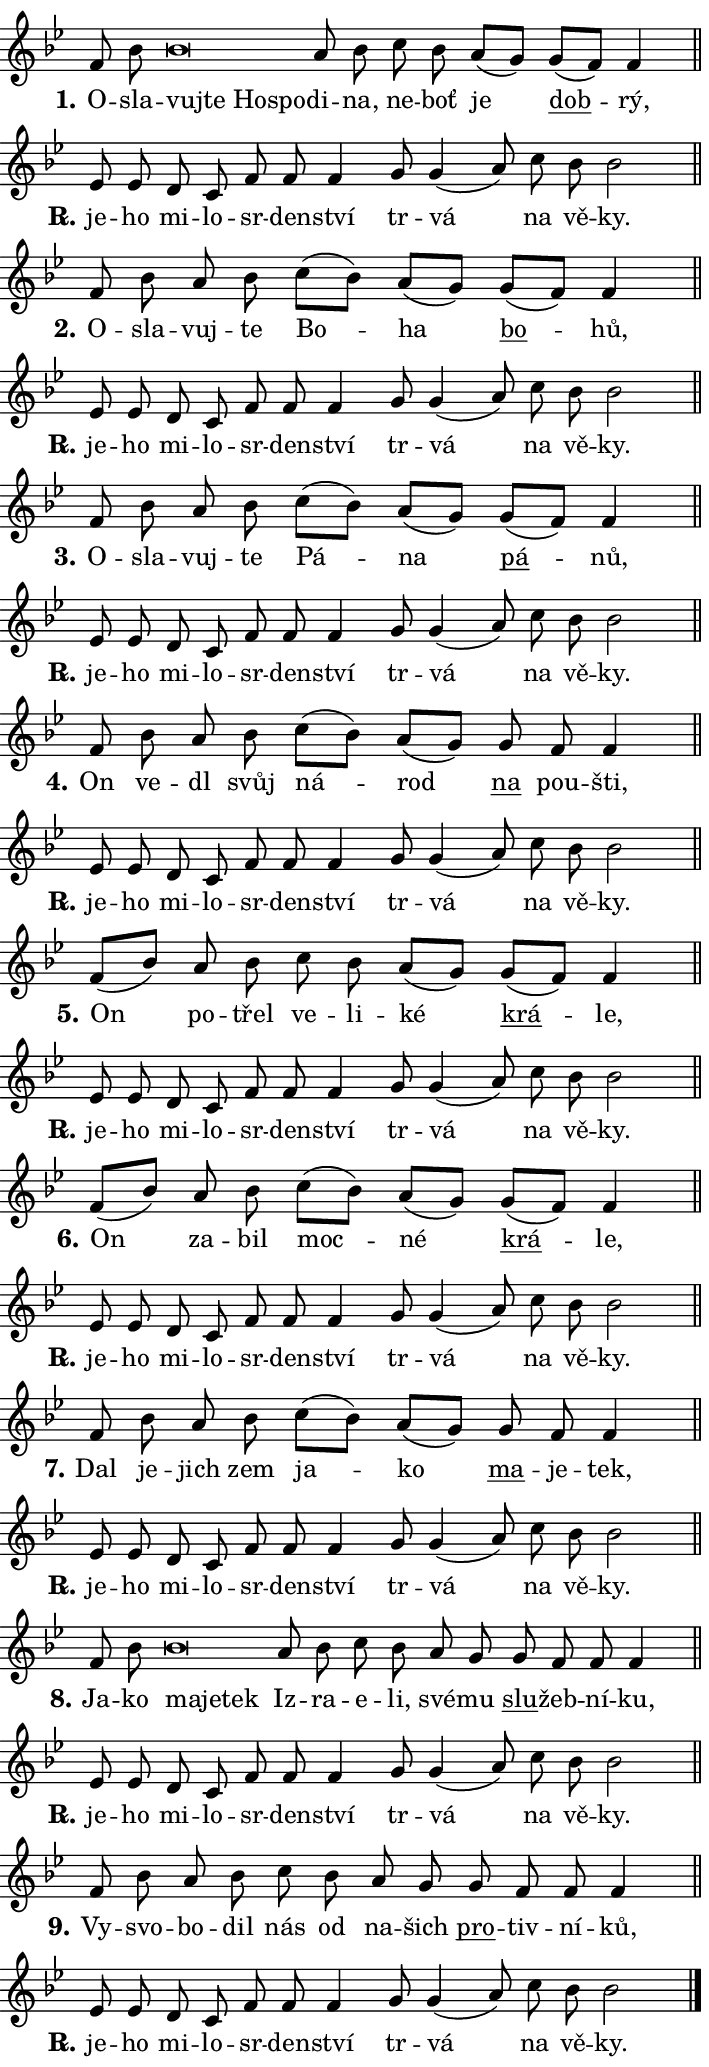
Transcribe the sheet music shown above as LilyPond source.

\version "2.24.0"
\header { tagline = "" }
\paper {
  indent = 0\cm
  top-margin = 0\cm
  right-margin = 0.13\cm % to fit lyric hyphens
  bottom-margin = 0\cm
  left-margin = 0\cm
  paper-width = 12\cm
  page-breaking = #ly:one-page-breaking
  system-system-spacing.basic-distance = #11
  score-system-spacing.basic-distance = #11
  ragged-last = ##f
}


%% Author: Thomas Morley
%% https://lists.gnu.org/archive/html/lilypond-user/2020-05/msg00002.html
#(define (line-position grob)
"Returns position of @var[grob} in current system:
   @code{'start}, if at first time-step
   @code{'end}, if at last time-step
   @code{'middle} otherwise
"
  (let* ((col (ly:item-get-column grob))
         (ln (ly:grob-object col 'left-neighbor))
         (rn (ly:grob-object col 'right-neighbor))
         (col-to-check-left (if (ly:grob? ln) ln col))
         (col-to-check-right (if (ly:grob? rn) rn col))
         (break-dir-left
           (and
             (ly:grob-property col-to-check-left 'non-musical #f)
             (ly:item-break-dir col-to-check-left)))
         (break-dir-right
           (and
             (ly:grob-property col-to-check-right 'non-musical #f)
             (ly:item-break-dir col-to-check-right))))
        (cond ((eqv? 1 break-dir-left) 'start)
              ((eqv? -1 break-dir-right) 'end)
              (else 'middle))))

#(define (tranparent-at-line-position vctor)
  (lambda (grob)
  "Relying on @code{line-position} select the relevant enry from @var{vctor}.
Used to determine transparency,"
    (case (line-position grob)
      ((end) (not (vector-ref vctor 0)))
      ((middle) (not (vector-ref vctor 1)))
      ((start) (not (vector-ref vctor 2))))))

noteHeadBreakVisibility =
#(define-music-function (break-visibility)(vector?)
"Makes @code{NoteHead}s transparent relying on @var{break-visibility}"
#{
  \override NoteHead.transparent =
    #(tranparent-at-line-position break-visibility)
#})

#(define delete-ledgers-for-transparent-note-heads
  (lambda (grob)
    "Reads whether a @code{NoteHead} is transparent.
If so this @code{NoteHead} is removed from @code{'note-heads} from
@var{grob}, which is supposed to be @code{LedgerLineSpanner}.
As a result ledgers are not printed for this @code{NoteHead}"
    (let* ((nhds-array (ly:grob-object grob 'note-heads))
           (nhds-list
             (if (ly:grob-array? nhds-array)
                 (ly:grob-array->list nhds-array)
                 '()))
           ;; Relies on the transparent-property being done before
           ;; Staff.LedgerLineSpanner.after-line-breaking is executed.
           ;; This is fragile ...
           (to-keep
             (remove
               (lambda (nhd)
                 (ly:grob-property nhd 'transparent #f))
               nhds-list)))
      ;; TODO find a better method to iterate over grob-arrays, similiar
      ;; to filter/remove etc for lists
      ;; For now rebuilt from scratch
      (set! (ly:grob-object grob 'note-heads)  '())
      (for-each
        (lambda (nhd)
          (ly:pointer-group-interface::add-grob grob 'note-heads nhd))
        to-keep))))

squashNotes = {
  \override NoteHead.X-extent = #'(-0.2 . 0.2)
  \override NoteHead.Y-extent = #'(-0.75 . 0)
  \override NoteHead.stencil =
    #(lambda (grob)
       (let ((pos (ly:grob-property grob 'staff-position)))
         (begin
           (if (< pos -7) (display "ERROR: Lower brevis then expected\n") (display ""))
           (if (<= pos -6) ly:text-interface::print ly:note-head::print))))
}
unSquashNotes = {
  \revert NoteHead.X-extent
  \revert NoteHead.Y-extent
  \revert NoteHead.stencil
}

hideNotes = \noteHeadBreakVisibility #begin-of-line-visible
unHideNotes = \noteHeadBreakVisibility #all-visible

% work-around for resetting accidentals
% https://lilypond.org/doc/v2.23/Documentation/notation/displaying-rhythms#unmetered-music
cadenzaMeasure = {
  \cadenzaOff
  \partial 1024 s1024
  \cadenzaOn
}

#(define-markup-command (accent layout props text) (markup?)
  "Underline accented syllable"
  (interpret-markup layout props
    #{\markup \override #'(offset . 4.3) \underline { #text }#}))

responsum = \markup \concat {
  "R" \hspace #-1.05 \path #0.1 #'((moveto 0 0.07) (lineto 0.9 0.8)) \hspace #0.05 "."
}

spaceSize = #0.6828661417322834 % exact space size for TeX Gyre Schola

\layout {
  \context {
    \Staff
    \remove "Time_signature_engraver"
    \override LedgerLineSpanner.after-line-breaking = #delete-ledgers-for-transparent-note-heads
  }
  \context {
    \Lyrics {
      \override LyricSpace.minimum-distance = \spaceSize
      \override LyricText.font-name = #"TeX Gyre Schola"
      \override LyricText.font-size = 1
      \override StanzaNumber.font-name = #"TeX Gyre Schola Bold"
      \override StanzaNumber.font-size = 1
    }
  }
  \context {
    \Score 
    \override NoteHead.text =
      #(lambda (grob) 
        (let ((pos (ly:grob-property grob 'staff-position)))
          #{\markup {
            \combine
              \halign #-0.55 \raise #(if (= pos -6) 0 0.5) \override #'(thickness . 2) \draw-line #'(3.2 . 0)
              \musicglyph "noteheads.sM1"
          }#}))
  }
}

% magnetic-lyrics.ily
%
%   written by
%     Jean Abou Samra <jean@abou-samra.fr>
%     Werner Lemberg <wl@gnu.org>
%
%   adapted by
%     Jiri Hon <jiri.hon@gmail.com>
%
% Version 2022-Apr-15

% https://www.mail-archive.com/lilypond-user@gnu.org/msg149350.html

#(define (Left_hyphen_pointer_engraver context)
   "Collect syllable-hyphen-syllable occurrences in lyrics and store
them in properties.  This engraver only looks to the left.  For
example, if the lyrics input is @code{foo -- bar}, it does the
following.

@itemize @bullet
@item
Set the @code{text} property of the @code{LyricHyphen} grob between
@q{foo} and @q{bar} to @code{foo}.

@item
Set the @code{left-hyphen} property of the @code{LyricText} grob with
text @q{foo} to the @code{LyricHyphen} grob between @q{foo} and
@q{bar}.
@end itemize

Use this auxiliary engraver in combination with the
@code{lyric-@/text::@/apply-@/magnetic-@/offset!} hook."
   (let ((hyphen #f)
         (text #f))
     (make-engraver
      (acknowledgers
       ((lyric-syllable-interface engraver grob source-engraver)
        (set! text grob)))
      (end-acknowledgers
       ((lyric-hyphen-interface engraver grob source-engraver)
        ;(when (not (grob::has-interface grob 'lyric-space-interface))
          (set! hyphen grob)));)
      ((stop-translation-timestep engraver)
       (when (and text hyphen)
         (ly:grob-set-object! text 'left-hyphen hyphen))
       (set! text #f)
       (set! hyphen #f)))))

#(define (lyric-text::apply-magnetic-offset! grob)
   "If the space between two syllables is less than the value in
property @code{LyricText@/.details@/.squash-threshold}, move the right
syllable to the left so that it gets concatenated with the left
syllable.

Use this function as a hook for
@code{LyricText@/.after-@/line-@/breaking} if the
@code{Left_@/hyphen_@/pointer_@/engraver} is active."
   (let ((hyphen (ly:grob-object grob 'left-hyphen #f)))
     (when hyphen
       (let ((left-text (ly:spanner-bound hyphen LEFT)))
         (when (grob::has-interface left-text 'lyric-syllable-interface)
           (let* ((common (ly:grob-common-refpoint grob left-text X))
                  (this-x-ext (ly:grob-extent grob common X))
                  (left-x-ext
                   (begin
                     ;; Trigger magnetism for left-text.
                     (ly:grob-property left-text 'after-line-breaking)
                     (ly:grob-extent left-text common X)))
                  ;; `delta` is the gap width between two syllables.
                  (delta (- (interval-start this-x-ext)
                            (interval-end left-x-ext)))
                  (details (ly:grob-property grob 'details))
                  (threshold (assoc-get 'squash-threshold details 0.2)))
             (when (< delta threshold)
               (let* (;; We have to manipulate the input text so that
                      ;; ligatures crossing syllable boundaries are not
                      ;; disabled.  For languages based on the Latin
                      ;; script this is essentially a beautification.
                      ;; However, for non-Western scripts it can be a
                      ;; necessity.
                      (lt (ly:grob-property left-text 'text))
                      (rt (ly:grob-property grob 'text))
                      (is-space (grob::has-interface hyphen 'lyric-space-interface))
                      (space (if is-space " " ""))
                      (extra-delta (if is-space spaceSize 0))
                      ;; Append new syllable.
                      (ltrt-space (if (and (string? lt) (string? rt))
                                (string-append lt space rt)
                                (make-concat-markup (list lt space rt))))
                      ;; Right-align `ltrt` to the right side.
                      (ltrt-space-markup (grob-interpret-markup
                               grob
                               (make-translate-markup
                                (cons (interval-length this-x-ext) 0)
                                (make-right-align-markup ltrt-space)))))
                 (begin
                   ;; Don't print `left-text`.
                   (ly:grob-set-property! left-text 'stencil #f)
                   ;; Set text and stencil (which holds all collected
                   ;; syllables so far) and shift it to the left.
                   (ly:grob-set-property! grob 'text ltrt-space)
                   (ly:grob-set-property! grob 'stencil ltrt-space-markup)
                   (ly:grob-translate-axis! grob (- (- delta extra-delta)) X))))))))))


#(define (lyric-hyphen::displace-bounds-first grob)
   ;; Make very sure this callback isn't triggered too early.
   (let ((left (ly:spanner-bound grob LEFT))
         (right (ly:spanner-bound grob RIGHT)))
     (ly:grob-property left 'after-line-breaking)
     (ly:grob-property right 'after-line-breaking)
     (ly:lyric-hyphen::print grob)))

squashThreshold = #0.4

\layout {
  \context {
    \Lyrics
    \consists #Left_hyphen_pointer_engraver
    \override LyricText.after-line-breaking =
      #lyric-text::apply-magnetic-offset!
    \override LyricHyphen.stencil = #lyric-hyphen::displace-bounds-first
    \override LyricText.details.squash-threshold = \squashThreshold
    \override LyricHyphen.minimum-distance = 0
    \override LyricHyphen.minimum-length = \squashThreshold
  }
}

squashText = \override LyricText.details.squash-threshold = 9999
unSquashText = \override LyricText.details.squash-threshold = \squashThreshold

leftText = \override LyricText.self-alignment-X = #LEFT
unLeftText = \revert LyricText.self-alignment-X

starOffset = #(lambda (grob) 
                (let ((x_offset (ly:self-alignment-interface::aligned-on-x-parent grob)))
                  (if (= x_offset 0) 0 (+ x_offset 1.2))))

star = #(define-music-function (syllable)(string?)
"Append star separator at the end of a syllable"
#{
  \once \override LyricText.X-offset = #starOffset
  \lyricmode { \markup {
    #syllable
    \override #'((font-name . "TeX Gyre Schola Bold")) \hspace #0.2 \lower #0.65 \larger "*"
  } }
#})

starAccent = #(define-music-function (syllable)(string?)
"Append star separator at the end of a syllable and make accent"
#{
  \once \override LyricText.X-offset = #starOffset
  \lyricmode { \markup {
    \accent #syllable
    \override #'((font-name . "TeX Gyre Schola Bold")) \hspace #0.2 \lower #0.65 \larger "*"
  } }
#})

breath = #(define-music-function (syllable)(string?)
"Append breathing indicator at the end of a syllable"
#{
  \lyricmode { \markup { #syllable "+" } }
#})

optionalBreath = #(define-music-function (syllable)(string?)
"Append optional breathing indicator at the end of a syllable"
#{
  \lyricmode { \markup { #syllable "(+)" } }
#})


\score {
    <<
        \new Voice = "melody" { \cadenzaOn \key bes \major \relative { f'8 bes \bar "" \squashNotes bes\breve*1/16 \hideNotes \breve*1/16 \bar "" \breve*1/16 \breve*1/16 \bar "" \unHideNotes \unSquashNotes a8 bes \bar "" c bes \bar "" a[( g)] \bar "" \bar "" g[( f)] f4 \cadenzaMeasure \bar "||" \break } }
        \new Lyrics \lyricsto "melody" { \lyricmode { \set stanza = "1."
O -- sla -- \leftText vuj -- \squashText te Ho -- spo -- \unLeftText \unSquashText di -- na, ne -- boť je \markup \accent dob -- rý, } }
    >>
    \layout {}
}

\score {
    <<
        \new Voice = "melody" { \cadenzaOn \key bes \major \relative { es'8 es d c \bar "" f f f4 \bar "" g8 g4( a8)] \bar "" c bes bes2 \cadenzaMeasure \bar "||" \break } }
        \new Lyrics \lyricsto "melody" { \lyricmode { \set stanza = \responsum
je -- ho mi -- lo -- sr -- den -- ství tr -- vá na vě -- ky. } }
    >>
    \layout {}
}

\score {
    <<
        \new Voice = "melody" { \cadenzaOn \key bes \major \relative { f'8 bes8 a8 bes \bar "" c[( bes)] \bar "" a[( g)] \bar "" \bar "" g[( f)] f4 \cadenzaMeasure \bar "||" \break } }
        \new Lyrics \lyricsto "melody" { \lyricmode { \set stanza = "2."
O -- sla -- vuj -- te Bo -- ha \markup \accent bo -- hů, } }
    >>
    \layout {}
}

\score {
    <<
        \new Voice = "melody" { \cadenzaOn \key bes \major \relative { es'8 es d c \bar "" f f f4 \bar "" g8 g4( a8)] \bar "" c bes bes2 \cadenzaMeasure \bar "||" \break } }
        \new Lyrics \lyricsto "melody" { \lyricmode { \set stanza = \responsum
je -- ho mi -- lo -- sr -- den -- ství tr -- vá na vě -- ky. } }
    >>
    \layout {}
}

\score {
    <<
        \new Voice = "melody" { \cadenzaOn \key bes \major \relative { f'8 bes8 a8 bes \bar "" c[( bes)] \bar "" a[( g)] \bar "" \bar "" g[( f)] f4 \cadenzaMeasure \bar "||" \break } }
        \new Lyrics \lyricsto "melody" { \lyricmode { \set stanza = "3."
O -- sla -- vuj -- te Pá -- na \markup \accent pá -- nů, } }
    >>
    \layout {}
}

\score {
    <<
        \new Voice = "melody" { \cadenzaOn \key bes \major \relative { es'8 es d c \bar "" f f f4 \bar "" g8 g4( a8)] \bar "" c bes bes2 \cadenzaMeasure \bar "||" \break } }
        \new Lyrics \lyricsto "melody" { \lyricmode { \set stanza = \responsum
je -- ho mi -- lo -- sr -- den -- ství tr -- vá na vě -- ky. } }
    >>
    \layout {}
}

\score {
    <<
        \new Voice = "melody" { \cadenzaOn \key bes \major \relative { f'8 bes8 a8 bes \bar "" c[( bes)] \bar "" a[( g)] \bar "" \bar "" g f f4 \cadenzaMeasure \bar "||" \break } }
        \new Lyrics \lyricsto "melody" { \lyricmode { \set stanza = "4."
On ve -- dl svůj ná -- rod \markup \accent na pou -- šti, } }
    >>
    \layout {}
}

\score {
    <<
        \new Voice = "melody" { \cadenzaOn \key bes \major \relative { es'8 es d c \bar "" f f f4 \bar "" g8 g4( a8)] \bar "" c bes bes2 \cadenzaMeasure \bar "||" \break } }
        \new Lyrics \lyricsto "melody" { \lyricmode { \set stanza = \responsum
je -- ho mi -- lo -- sr -- den -- ství tr -- vá na vě -- ky. } }
    >>
    \layout {}
}

\score {
    <<
        \new Voice = "melody" { \cadenzaOn \key bes \major \relative { f'8[( bes8)] a8 bes \bar "" c bes \bar "" a[( g)] \bar "" \bar "" g[( f)] f4 \cadenzaMeasure \bar "||" \break } }
        \new Lyrics \lyricsto "melody" { \lyricmode { \set stanza = "5."
On po -- třel ve -- li -- ké \markup \accent krá -- le, } }
    >>
    \layout {}
}

\score {
    <<
        \new Voice = "melody" { \cadenzaOn \key bes \major \relative { es'8 es d c \bar "" f f f4 \bar "" g8 g4( a8)] \bar "" c bes bes2 \cadenzaMeasure \bar "||" \break } }
        \new Lyrics \lyricsto "melody" { \lyricmode { \set stanza = \responsum
je -- ho mi -- lo -- sr -- den -- ství tr -- vá na vě -- ky. } }
    >>
    \layout {}
}

\score {
    <<
        \new Voice = "melody" { \cadenzaOn \key bes \major \relative { f'8[( bes8)] a8 bes \bar "" c[( bes)] \bar "" a[( g)] \bar "" \bar "" g[( f)] f4 \cadenzaMeasure \bar "||" \break } }
        \new Lyrics \lyricsto "melody" { \lyricmode { \set stanza = "6."
On za -- bil moc -- né \markup \accent krá -- le, } }
    >>
    \layout {}
}

\score {
    <<
        \new Voice = "melody" { \cadenzaOn \key bes \major \relative { es'8 es d c \bar "" f f f4 \bar "" g8 g4( a8)] \bar "" c bes bes2 \cadenzaMeasure \bar "||" \break } }
        \new Lyrics \lyricsto "melody" { \lyricmode { \set stanza = \responsum
je -- ho mi -- lo -- sr -- den -- ství tr -- vá na vě -- ky. } }
    >>
    \layout {}
}

\score {
    <<
        \new Voice = "melody" { \cadenzaOn \key bes \major \relative { f'8 bes8 a8 bes \bar "" c[( bes)] \bar "" a[( g)] \bar "" \bar "" g f f4 \cadenzaMeasure \bar "||" \break } }
        \new Lyrics \lyricsto "melody" { \lyricmode { \set stanza = "7."
Dal je -- jich zem ja -- ko \markup \accent ma -- je -- tek, } }
    >>
    \layout {}
}

\score {
    <<
        \new Voice = "melody" { \cadenzaOn \key bes \major \relative { es'8 es d c \bar "" f f f4 \bar "" g8 g4( a8)] \bar "" c bes bes2 \cadenzaMeasure \bar "||" \break } }
        \new Lyrics \lyricsto "melody" { \lyricmode { \set stanza = \responsum
je -- ho mi -- lo -- sr -- den -- ství tr -- vá na vě -- ky. } }
    >>
    \layout {}
}

\score {
    <<
        \new Voice = "melody" { \cadenzaOn \key bes \major \relative { f'8 bes \bar "" \squashNotes bes\breve*1/16 \hideNotes \breve*1/16 \breve*1/16 \bar "" \unHideNotes \unSquashNotes a8 bes \bar "" c bes \bar "" a g \bar "" \bar "" g f f f4 \cadenzaMeasure \bar "||" \break } }
        \new Lyrics \lyricsto "melody" { \lyricmode { \set stanza = "8."
Ja -- ko \leftText ma -- \squashText je -- tek \unLeftText \unSquashText Iz -- ra -- e -- li, své -- mu \markup \accent slu -- žeb -- ní -- ku, } }
    >>
    \layout {}
}

\score {
    <<
        \new Voice = "melody" { \cadenzaOn \key bes \major \relative { es'8 es d c \bar "" f f f4 \bar "" g8 g4( a8)] \bar "" c bes bes2 \cadenzaMeasure \bar "||" \break } }
        \new Lyrics \lyricsto "melody" { \lyricmode { \set stanza = \responsum
je -- ho mi -- lo -- sr -- den -- ství tr -- vá na vě -- ky. } }
    >>
    \layout {}
}

\score {
    <<
        \new Voice = "melody" { \cadenzaOn \key bes \major \relative { f'8 bes8 a8 bes \bar "" c bes \bar "" a g \bar "" \bar "" g f f f4 \cadenzaMeasure \bar "||" \break } }
        \new Lyrics \lyricsto "melody" { \lyricmode { \set stanza = "9."
Vy -- svo -- bo -- dil nás od na -- šich \markup \accent pro -- tiv -- ní -- ků, } }
    >>
    \layout {}
}

\score {
    <<
        \new Voice = "melody" { \cadenzaOn \key bes \major \relative { es'8 es d c \bar "" f f f4 \bar "" g8 g4( a8)] \bar "" c bes bes2 \cadenzaMeasure \bar "||" \break } \bar "|." }
        \new Lyrics \lyricsto "melody" { \lyricmode { \set stanza = \responsum
je -- ho mi -- lo -- sr -- den -- ství tr -- vá na vě -- ky. } }
    >>
    \layout {}
}
